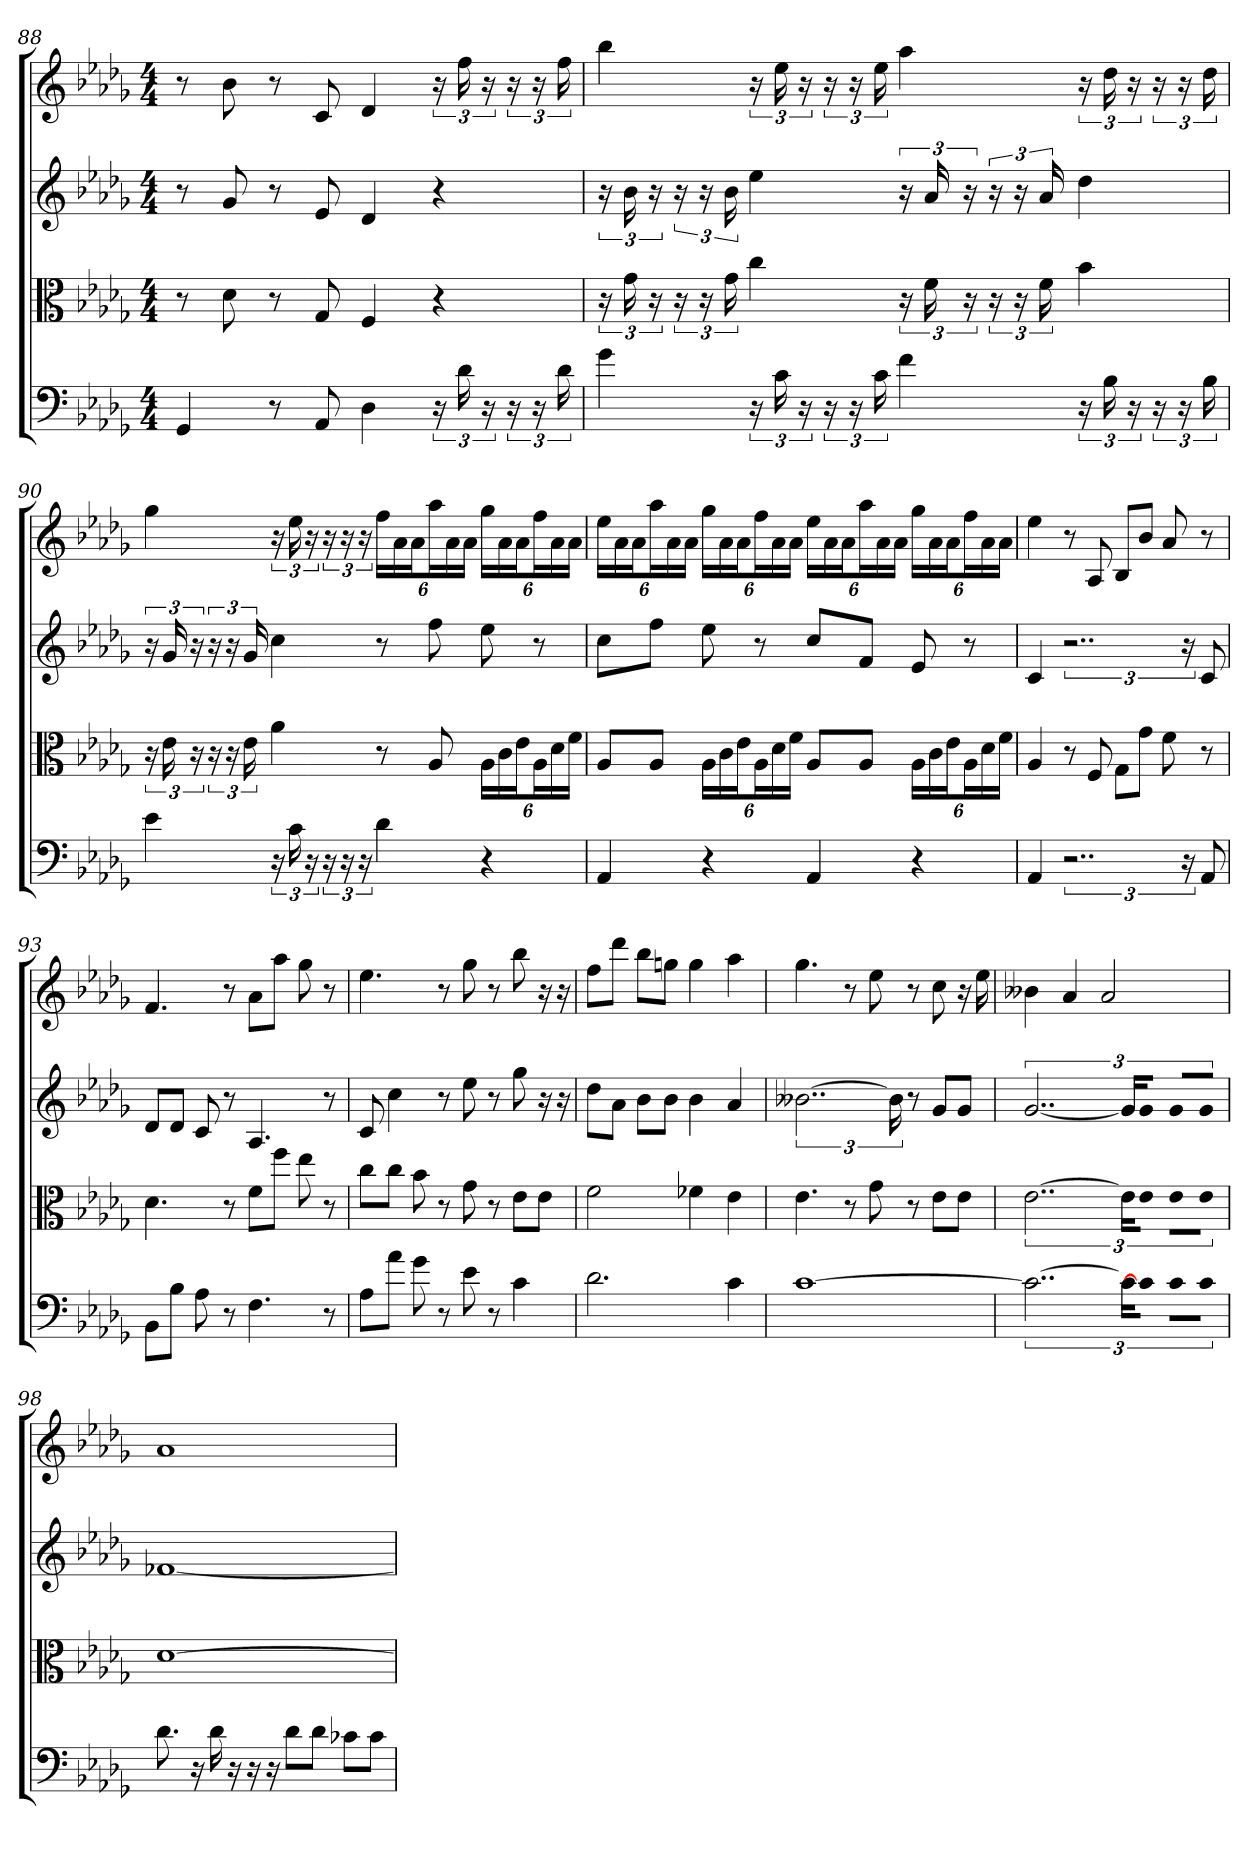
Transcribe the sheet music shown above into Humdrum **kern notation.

**kern	**kern	**kern	**kern
*part4	*part3	*part2	*part1
*staff4	*staff3	*staff2	*staff1
*clefF4	*clefC3	*clefG2	*clefG2
*k[b-e-a-d-g-]	*k[b-e-a-d-g-]	*k[b-e-a-d-g-]	*k[b-e-a-d-g-]
*D-:	*D-:	*D-:	*D-:
*M4/4	*M4/4	*M4/4	*M4/4
=88	=88	=88	=88
4GG-	8r	8r	8r
.	8d-	8g-	8b-
8r	8r	8r	8r
8AA-	8G-	8e-	8c
4D-	4F	4d-	4d-
24r	4r	4r	24r
24d-	.	.	24ff
24r	.	.	24r
24r	.	.	24r
24r	.	.	24r
24d-	.	.	24ff
=89	=89	=89	=89
4g-	24r	24r	4bb-
.	24g-	24b-	.
.	24r	24r	.
.	24r	24r	.
.	24r	24r	.
.	24g-	24b-	.
24r	4cc	4ee-	24r
24c	.	.	24ee-
24r	.	.	24r
24r	.	.	24r
24r	.	.	24r
24c	.	.	24ee-
4f	24r	24r	4aa-
.	24f	24a-	.
.	24r	24r	.
.	24r	24r	.
.	24r	24r	.
.	24f	24a-	.
24r	4b-	4dd-	24r
24B-	.	.	24dd-
24r	.	.	24r
24r	.	.	24r
24r	.	.	24r
24B-	.	.	24dd-
=90	=90	=90	=90
4e-	24r	24r	4gg-
.	24e-	24g-	.
.	24r	24r	.
.	24r	24r	.
.	24r	24r	.
.	24e-	24g-	.
24r	4a-	4cc	24r
24c	.	.	24ee-
24r	.	.	24r
24r	.	.	24r
24r	.	.	24r
24r	.	.	24r
4d-	8r	8r	24ff\LL
.	.	.	24a-\
.	.	.	24a-\J
.	8A-	8ff	24aa-\L
.	.	.	24a-\
.	.	.	24a-\JJ
4r	24A-\LL	8ee-	24gg-\LL
.	24c\	.	24a-\
.	24e-\J	.	24a-\J
.	24A-\L	8r	24ff\L
.	24d-\	.	24a-\
.	24f\JJ	.	24a-\JJ
=91	=91	=91	=91
4AA-	8A-/L	8cc\L	24ee-\LL
.	.	.	24a-\
.	.	.	24a-\J
.	8A-/J	8ff\J	24aa-\L
.	.	.	24a-\
.	.	.	24a-\JJ
4r	24A-\LL	8ee-	24gg-\LL
.	24c\	.	24a-\
.	24e-\J	.	24a-\J
.	24A-\L	8r	24ff\L
.	24d-\	.	24a-\
.	24f\JJ	.	24a-\JJ
4AA-	8A-/L	8cc/L	24ee-\LL
.	.	.	24a-\
.	.	.	24a-\J
.	8A-/J	8f/J	24aa-\L
.	.	.	24a-\
.	.	.	24a-\JJ
4r	24A-\LL	8e-	24gg-\LL
.	24c\	.	24a-\
.	24e-\J	.	24a-\J
.	24A-\L	8r	24ff\L
.	24d-\	.	24a-\
.	24f\JJ	.	24a-\JJ
=92	=92	=92	=92
4AA-	4A-	4c	4ee-
3..r	8r	3..r	8r
.	8F	.	8A-
.	8G-\L	.	8B-/L
.	8g-\J	.	8b-/J
.	8f	.	8a-
24r	.	24r	.
8AA-	8r	8c	8r
=93	=93	=93	=93
8BB-\L	4.d-	8d-/L	4.f
8B-\J	.	8d-/J	.
8A-	.	8c	.
8r	8r	8r	8r
4.F	8f\L	4.A-	8a-\L
.	8ff\J	.	8aa-\J
.	8ee-	.	8gg-
8r	8r	8r	8r
=94	=94	=94	=94
8A-\L	8cc\L	8c	4.ee-
8a-\J	8cc\J	4cc	.
8g-	8b-	.	.
8r	8r	8r	8r
8e-	8g-	8ee-	8gg-
8r	8r	8r	8r
4c	8e-\L	8gg-	8bb-
.	8e-\J	16r	16r
.	.	16r	16r
=95	=95	=95	=95
2.d-	2f	8dd-\L	8ff\L
.	.	8a-\J	8ddd-\J
.	.	8b-\L	8bb-\L
.	.	8b-\J	8ggn\J
.	4f-X	4b-	4gg
4c	4e-	4a-	4aa-
=96	=96	=96	=96
[1c	4.e-	[3..b--X	4.gg-
.	8r	.	8r
.	8g-	.	8ee-
.	.	24b--]	.
.	8r	8r	8r
.	8e-\L	8g-/L	8cc
.	8e-\J	8g-/J	16r
.	.	.	16ee-
=97	=97	=97	=97
3..c_	[3..e-	[3..g-	4b--X
.	.	.	4a-
.	.	.	2a-
24c\KL]	24e-\KL]	24g-/KL]	.
8c\J]	8e-\J	8g-/J	.
8c\L	8e-\L	8g-/L	.
8c\J	8e-\J	8g-/J	.
=98	=98	=98	=98
8.d-	[1d-	[1f-X	1a-
16r	.	.	.
16d-	.	.	.
16r	.	.	.
16r	.	.	.
16r	.	.	.
8d-\L	.	.	.
8d-\J	.	.	.
8c-X\L	.	.	.
8c-\J	.	.	.
=	=	=	=
*-	*-	*-	*-
